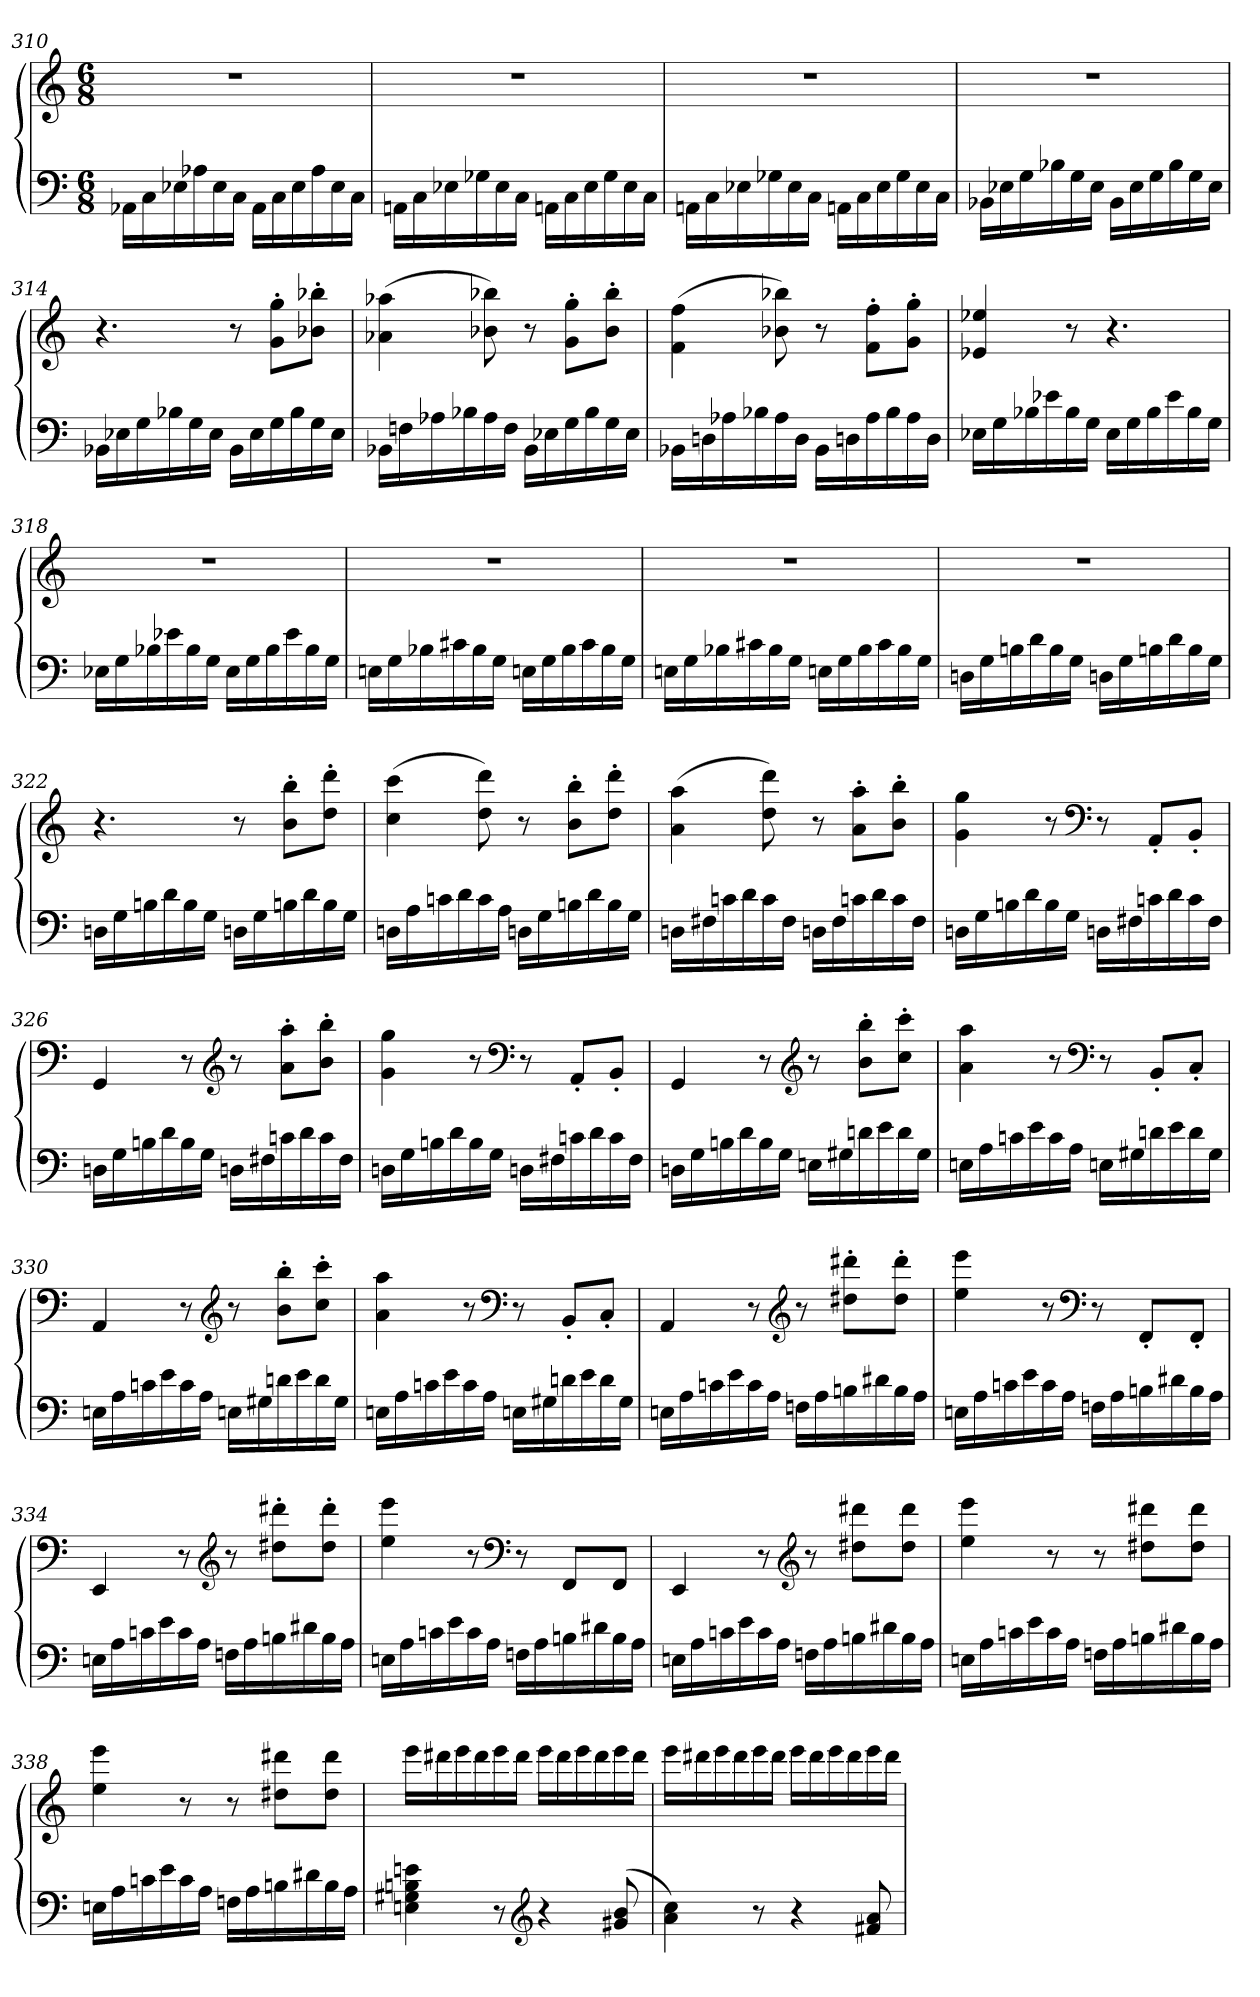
**kern	**kern
*part1	*part1
*staff2	*staff1
*clefF4	*clefG2
*k[]	*k[]
*M6/8	*M6/8
=310	=310
16AA-XLL	2.r
16C	.
16E-X	.
16A-X	.
16E-	.
16CJJ	.
16AA-LL	.
16C	.
16E-	.
16A-	.
16E-	.
16CJJ	.
=311	=311
16AAnLL	2.r
16C	.
16E-X	.
16G-X	.
16E-	.
16CJJ	.
16AAnLL	.
16C	.
16E-	.
16G-	.
16E-	.
16CJJ	.
=312	=312
16AAnLL	2.r
16C	.
16E-X	.
16G-X	.
16E-	.
16CJJ	.
16AAnLL	.
16C	.
16E-	.
16G-	.
16E-	.
16CJJ	.
=313	=313
16BB-XLL	2.r
16E-X	.
16G	.
16B-X	.
16G	.
16E-JJ	.
16BB-LL	.
16E-	.
16G	.
16B-	.
16G	.
16E-JJ	.
=314	=314
16BB-XLL	4.r
16E-X	.
16G	.
16B-X	.
16G	.
16E-JJ	.
16BB-LL	8r
16E-	.
16G	8g' 8gg'L
16B-	.
16G	8b-X' 8bb-X'J
16E-JJ	.
=315	=315
16BB-XLL	(4a-X 4aa-X
16Fn	.
16A-X	.
16B-X	.
16A-	8b-X 8bb-X)
16FJJ	.
16BB-LL	8r
16E-X	.
16G	8g' 8gg'L
16B-	.
16G	8b-' 8bb-'J
16E-JJ	.
=316	=316
16BB-XLL	(4f 4ff
16Dn	.
16A-X	.
16B-X	.
16A-	8b-X 8bb-X)
16DJJ	.
16BB-LL	8r
16Dn	.
16A-	8f' 8ff'L
16B-	.
16A-	8g' 8gg'J
16DJJ	.
=317	=317
16E-XLL	4e-X 4ee-X
16G	.
16B-X	.
16e-X	.
16B-	8r
16GJJ	.
16E-LL	4.r
16G	.
16B-	.
16e-	.
16B-	.
16GJJ	.
=318	=318
16E-XLL	2.r
16G	.
16B-X	.
16e-X	.
16B-	.
16GJJ	.
16E-LL	.
16G	.
16B-	.
16e-	.
16B-	.
16GJJ	.
=319	=319
16EnLL	2.r
16G	.
16B-X	.
16c#X	.
16B-	.
16GJJ	.
16EnLL	.
16G	.
16B-	.
16c#	.
16B-	.
16GJJ	.
=320	=320
16EnLL	2.r
16G	.
16B-X	.
16c#X	.
16B-	.
16GJJ	.
16EnLL	.
16G	.
16B-	.
16c#	.
16B-	.
16GJJ	.
=321	=321
16DnLL	2.r
16G	.
16Bn	.
16d	.
16B	.
16GJJ	.
16DnLL	.
16G	.
16Bn	.
16d	.
16B	.
16GJJ	.
=322	=322
16DnLL	4.r
16G	.
16Bn	.
16d	.
16B	.
16GJJ	.
16DnLL	8r
16G	.
16Bn	8b' 8bb'L
16d	.
16B	8dd' 8ddd'J
16GJJ	.
=323	=323
16DnLL	(4cc 4ccc
16A	.
16cn	.
16d	.
16c	8dd 8ddd)
16AJJ	.
16DnLL	8r
16G	.
16Bn	8b' 8bb'L
16d	.
16B	8dd' 8ddd'J
16GJJ	.
=324	=324
16DnLL	(4a 4aa
16F#X	.
16cn	.
16d	.
16c	8dd 8ddd)
16F#JJ	.
16DnLL	8r
16F#	.
16cn	8a' 8aa'L
16d	.
16c	8b' 8bb'J
16F#JJ	.
=325	=325
16DnLL	4g 4gg
16G	.
16Bn	.
16d	.
16B	8r
16GJJ	.
*	*clefF4
16DnLL	8r
16F#X	.
16cn	8AA'L
16d	.
16c	8BB'J
16F#JJ	.
=326	=326
16DnLL	4GG
16G	.
16Bn	.
16d	.
16B	8r
16GJJ	.
*	*clefG2
16DnLL	8r
16F#X	.
16cn	8a' 8aa'L
16d	.
16c	8b' 8bb'J
16F#JJ	.
=327	=327
16DnLL	4g 4gg
16G	.
16Bn	.
16d	.
16B	8r
16GJJ	.
*	*clefF4
16DnLL	8r
16F#X	.
16cn	8AA'L
16d	.
16c	8BB'J
16F#JJ	.
=328	=328
16DnLL	4GG
16G	.
16Bn	.
16d	.
16B	8r
16GJJ	.
*	*clefG2
16EnLL	8r
16G#X	.
16dn	8b' 8bb'L
16e	.
16d	8cc' 8ccc'J
16G#JJ	.
=329	=329
16EnLL	4a 4aa
16A	.
16cn	.
16e	.
16c	8r
16AJJ	.
*	*clefF4
16EnLL	8r
16G#X	.
16dn	8BB'L
16e	.
16d	8C'J
16G#JJ	.
=330	=330
16EnLL	4AA
16A	.
16cn	.
16e	.
16c	8r
16AJJ	.
*	*clefG2
16EnLL	8r
16G#X	.
16dn	8b' 8bb'L
16e	.
16d	8cc' 8ccc'J
16G#JJ	.
=331	=331
16EnLL	4a 4aa
16A	.
16cn	.
16e	.
16c	8r
16AJJ	.
*	*clefF4
16EnLL	8r
16G#X	.
16dn	8BB'L
16e	.
16d	8C'J
16G#JJ	.
=332	=332
16EnLL	4AA
16A	.
16cn	.
16e	.
16c	8r
16AJJ	.
*	*clefG2
16FnLL	8r
16A	.
16Bn	8dd#X' 8ddd#X'L
16d#X	.
16B	8dd#' 8ddd#'J
16AJJ	.
=333	=333
16EnLL	4ee 4eee
16A	.
16cn	.
16e	.
16c	8r
16AJJ	.
*	*clefF4
16FnLL	8r
16A	.
16Bn	8FF'L
16d#X	.
16B	8FF'J
16AJJ	.
=334	=334
16EnLL	4EE
16A	.
16cn	.
16e	.
16c	8r
16AJJ	.
*	*clefG2
16FnLL	8r
16A	.
16Bn	8dd#X' 8ddd#X'L
16d#X	.
16B	8dd#' 8ddd#'J
16AJJ	.
=335	=335
16EnLL	4ee 4eee
16A	.
16cn	.
16e	.
16c	8r
16AJJ	.
*	*clefF4
16FnLL	8r
16A	.
16Bn	8FFL
16d#X	.
16B	8FFJ
16AJJ	.
=336	=336
16EnLL	4EE
16A	.
16cn	.
16e	.
16c	8r
16AJJ	.
*	*clefG2
16FnLL	8r
16A	.
16Bn	8dd#X 8ddd#XL
16d#X	.
16B	8dd# 8ddd#J
16AJJ	.
=337	=337
16EnLL	4ee 4eee
16A	.
16cn	.
16e	.
16c	8r
16AJJ	.
16FnLL	8r
16A	.
16Bn	8dd#X 8ddd#XL
16d#X	.
16B	8dd# 8ddd#J
16AJJ	.
=338	=338
16EnLL	4ee 4eee
16A	.
16cn	.
16e	.
16c	8r
16AJJ	.
16FnLL	8r
16A	.
16Bn	8dd#X 8ddd#XL
16d#X	.
16B	8dd# 8ddd#J
16AJJ	.
=339	=339
4En 4G#X 4Bn 4en	16eeeLL
.	16ddd#X
.	16eee
.	16ddd#
8r	16eee
.	16ddd#JJ
*clefG2	*
4r	16eeeLL
.	16ddd#
.	16eee
.	16ddd#
(8g#X 8b	16eee
.	16ddd#JJ
=340	=340
4a 4cc)	16eeeLL
.	16ddd#X
.	16eee
.	16ddd#
8r	16eee
.	16ddd#JJ
4r	16eeeLL
.	16ddd#
.	16eee
.	16ddd#
8f#X 8a	16eee
.	16ddd#JJ
=	=
*-	*-
